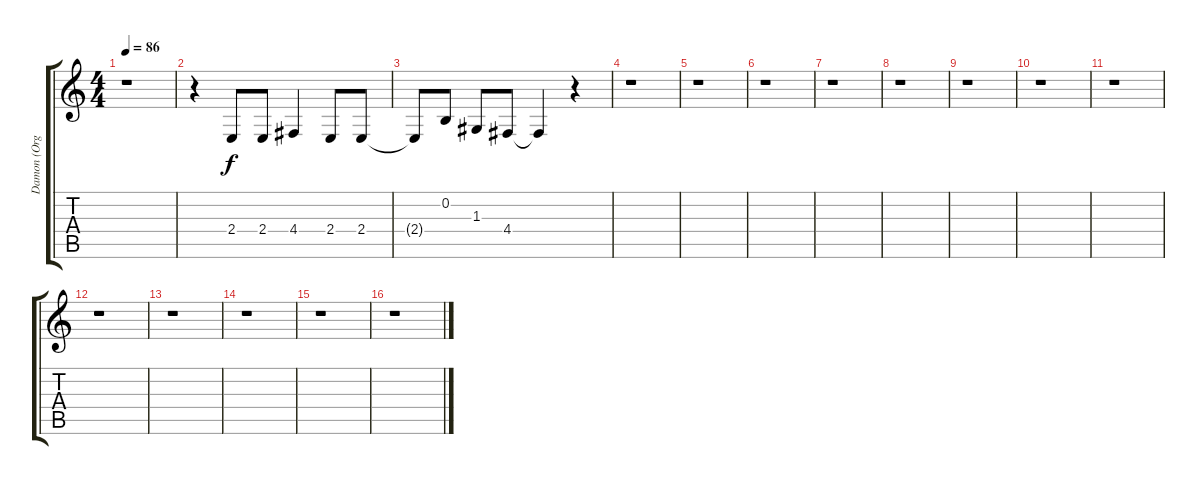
\track ("Damon (Organ)" "Damon (Org") {instrument drawbarorgan}
\staff {score tabs}
\tuning (E4 B3 G3 D3 A2 E2) {hide}
\ts (4 4)
\tempo 86
\clef g2
\ks c
r.1{dy f} |
r.4 2.4.8 2.4.8 4.4.4 2.4.8 2.4.8 |
2.4{t}.8 0.2.8 1.3.8 4.4.8 4.4{t}.4 r.4 |
r.1 |
r.1 |
r.1 |
r.1 |
r.1 |
r.1 |
r.1 |
r.1 |
r.1 |
r.1 |
r.1 |
r.1 |
r.1
